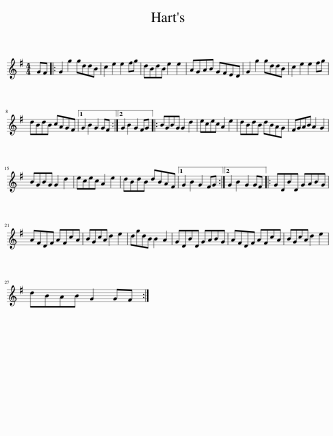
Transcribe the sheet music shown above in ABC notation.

X:1
L:1/8
M:4/4
I:linebreak $
K:G
V:1 treble
V:1
 GF |: G2 g2 gddB | c2 e2 e2 fg | dBdB e2 e2 | AGAB GFED | %5
 G2 g2 gddB | c2 e2 e2 fg |$ dBdB cAGF |1 G2 B2 G2 GF :|2 G2 B2 G2 FG |: %10
 BGBG G2 d2 | ecec A2 e2 | dBdB dBAG | FGAB A2 G2 |$ BGBG G2 d2 | %15
 ecec A2 e2 | dBdB dBAF |1 G2 B2 G2 FG :|2 G2 B2 G2 GF |: GDBD GABG |$ %20
 AFDF AFcA | BGcA d2 e2 | dgdB B2 A2 | GDBD GABG | AFDF AFcA | %25
 BGcA d2 e2 |$ dBAB G2 GF :| %27
